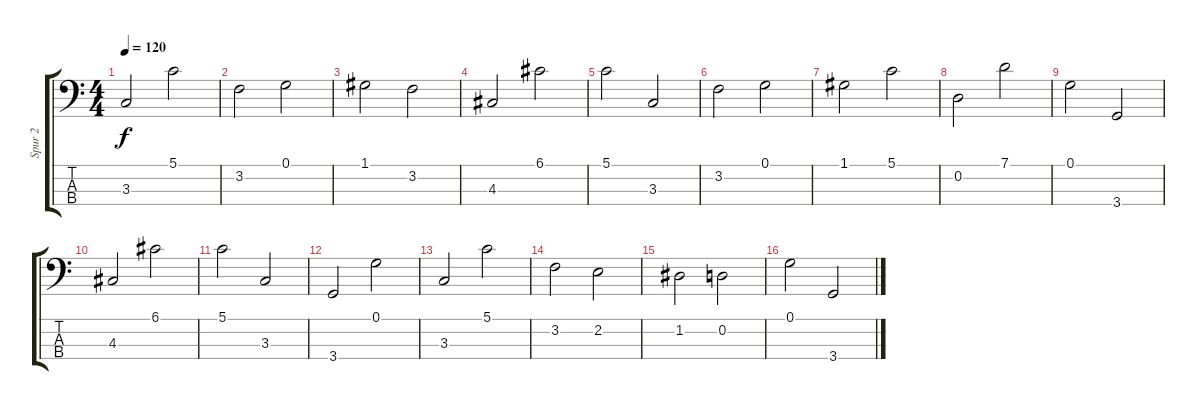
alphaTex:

\track ("Spur 2" "Spur 2") {instrument acousticbass}
\staff {score tabs}
\tuning (G2 D2 A1 E1) {hide}
\ts (4 4)
\tempo 120
\clef f4
\ks c
3.3.2{dy f} 5.1.2 |
3.2.2 0.1.2 |
1.1.2 3.2.2 |
4.3.2 6.1.2 |
5.1.2 3.3.2 |
3.2.2 0.1.2 |
1.1.2 5.1.2 |
0.2.2 7.1.2 |
0.1.2 3.4.2 |
4.3.2 6.1.2 |
5.1.2 3.3.2 |
3.4.2 0.1.2 |
3.3.2 5.1.2 |
3.2.2 2.2.2 |
1.2.2 0.2.2 |
0.1.2 3.4.2
